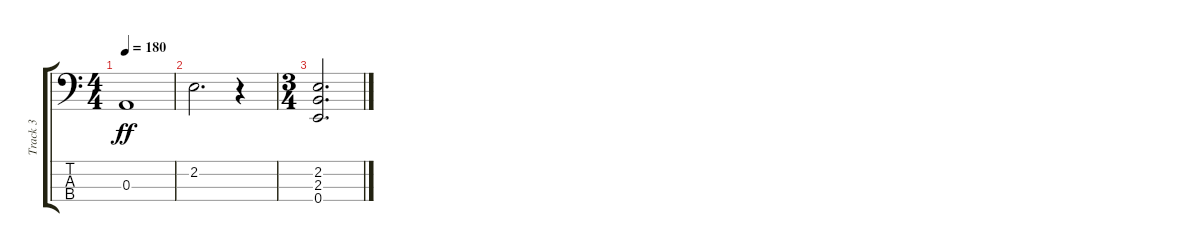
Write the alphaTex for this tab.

\track ("Track 3" "Track 3") {instrument electricbassfinger}
\staff {score tabs}
\tuning (G2 D2 A1 E1) {hide}
\ts (4 4)
\tempo 180
\clef f4
\ks c
0.3.1{dy ff} |
2.2.2{d} r.4 |
\ts (3 4)
(2.2 2.3 0.4).2{d}
